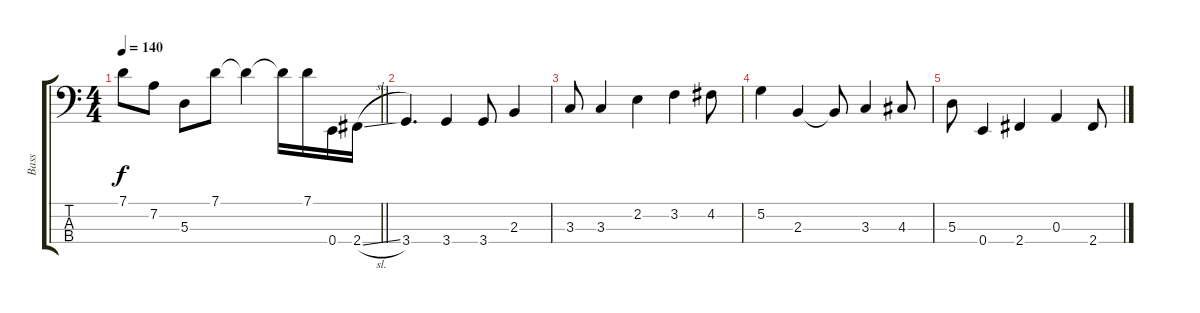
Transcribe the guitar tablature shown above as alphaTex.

\track ("Bass" "Bass") {instrument electricbasspick}
\staff {score tabs}
\tuning (G2 D2 A1 E1) {hide}
\ts (4 4)
\tempo 140
\clef f4
\barLineRight lightlight
\ks c
7.1.8{dy f} 7.2.8 5.3.8 7.1.8 7.1{t}.4 7.1{t}.16 7.1.16 0.4.16 2.4{sl}.16 |
3.4.4{d} 3.4.4 3.4.8 2.3.4 |
3.3.8 3.3.4 2.2.4 3.2.4 4.2.8 |
5.2.4 2.3.4 2.3{t}.8 3.3.4{volume 0} 4.3.8 |
5.3.8 0.4.4 2.4.4 0.3.4 2.4.8
